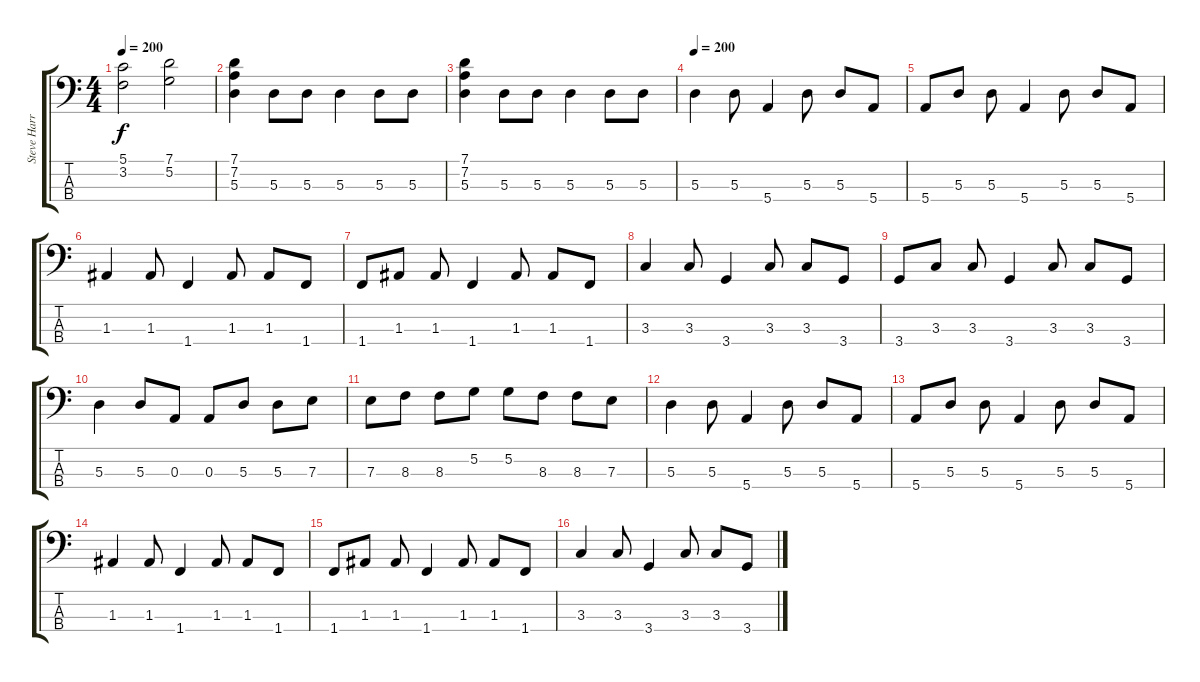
\track ("Steve Harris" "Steve Harr") {instrument electricbassfinger}
\staff {score tabs}
\tuning (G2 D2 A1 E1) {hide}
\ts (4 4)
\tempo 200
\clef f4
\ks c
(5.1 3.2).2{dy f} (7.1 5.2).2 |
(7.1 7.2 5.3).4 5.3.8 5.3.8 5.3.4 5.3.8 5.3.8 |
(7.1 7.2 5.3).4 5.3.8 5.3.8 5.3.4 5.3.8 5.3.8 |
\tempo 200
5.3.4 5.3.8 5.4.4 5.3.8 5.3.8 5.4.8 |
5.4.8 5.3.8 5.3.8 5.4.4 5.3.8 5.3.8 5.4.8 |
1.3.4 1.3.8 1.4.4 1.3.8 1.3.8 1.4.8 |
1.4.8 1.3.8 1.3.8 1.4.4 1.3.8 1.3.8 1.4.8 |
3.3.4 3.3.8 3.4.4 3.3.8 3.3.8 3.4.8 |
3.4.8 3.3.8 3.3.8 3.4.4 3.3.8 3.3.8 3.4.8 |
5.3.4 5.3.8 0.3.8 0.3.8 5.3.8 5.3.8 7.3.8 |
7.3.8 8.3.8 8.3.8 5.2.8 5.2.8 8.3.8 8.3.8 7.3.8 |
5.3.4 5.3.8 5.4.4 5.3.8 5.3.8 5.4.8 |
5.4.8 5.3.8 5.3.8 5.4.4 5.3.8 5.3.8 5.4.8 |
1.3.4 1.3.8 1.4.4 1.3.8 1.3.8 1.4.8 |
1.4.8 1.3.8 1.3.8 1.4.4 1.3.8 1.3.8 1.4.8 |
3.3.4 3.3.8 3.4.4 3.3.8 3.3.8 3.4.8
